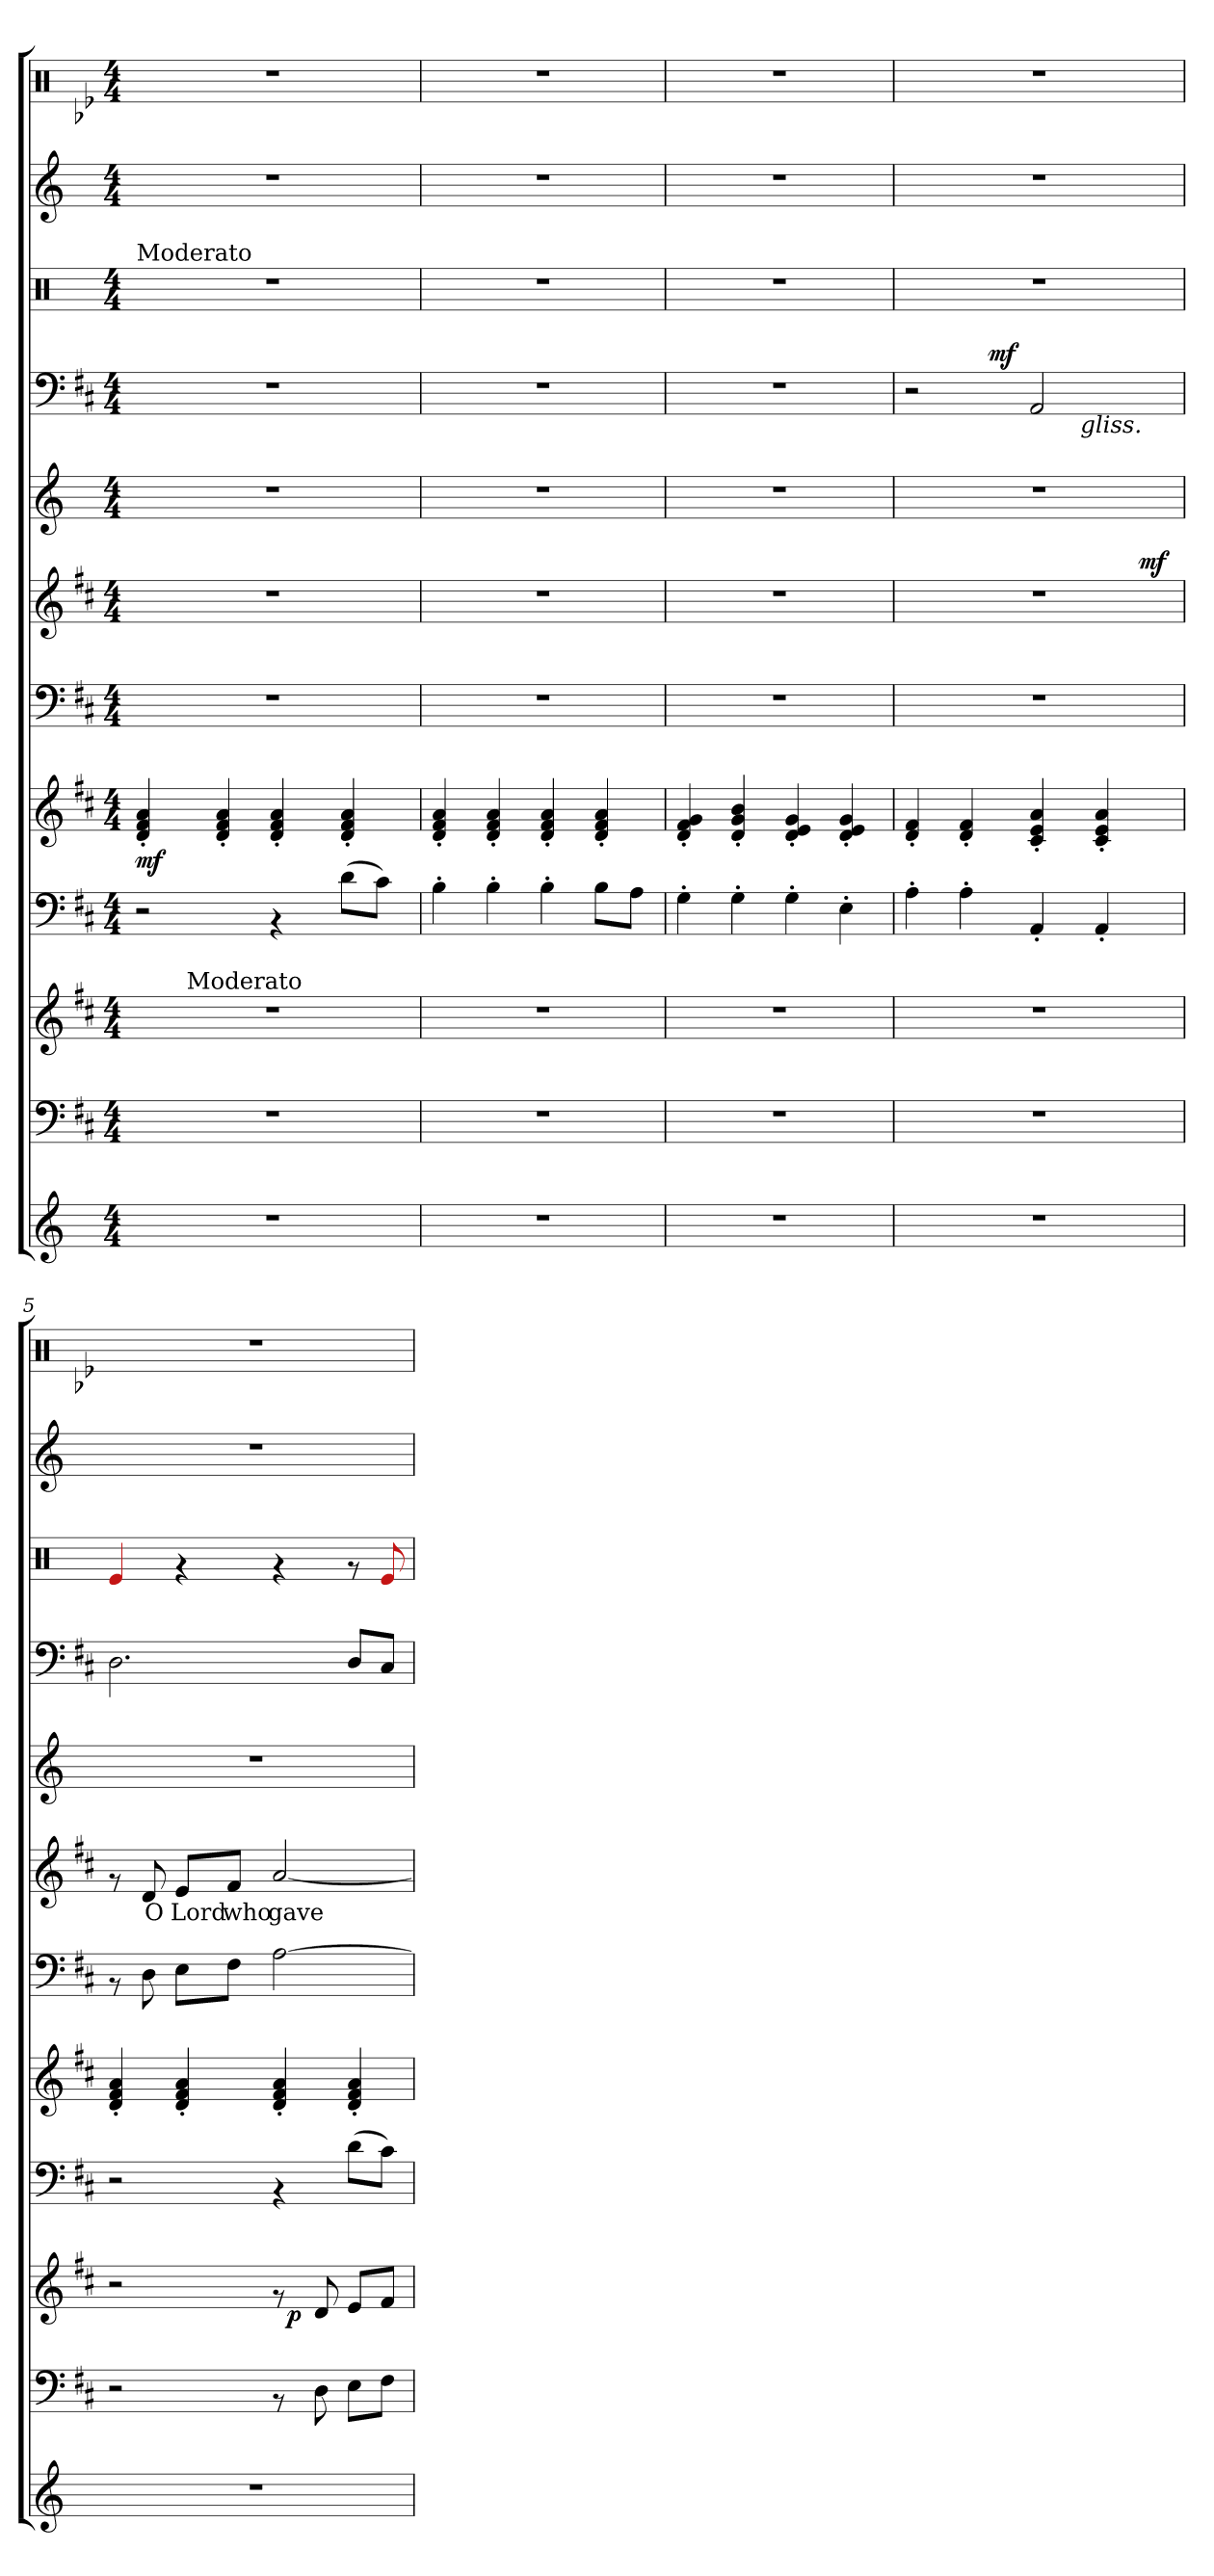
**kern	**kern	**kern	**dynam	**kern	**kern	**dynam	**kern	**kern	**text	**dynam	**kern	**kern	**dynam	**kern	**kern	**kern
*part12	*part11	*part10	*part10	*part9	*part8	*part8	*part7	*part6	*part6	*part6	*part5	*part4	*part4	*part3	*part2	*part1
*staff12	*staff11	*staff10	*staff10	*staff9	*staff8	*staff8	*staff7	*staff6	*staff6	*staff6	*staff5	*staff4	*staff4	*staff3	*staff2	*staff1
*clefG2	*clefF4	*clefG2	*	*clefF4	*clefG2	*	*clefF4	*clefG2	*	*	*clefG2	*clefF4	*	*clefX	*clefG2	*clefX
*	*ITrd1c2	*ITrd1c2	*	*ITrd1c2	*ITrd1c2	*	*ITrd1c2	*ITrd1c2	*	*	*	*ITrd1c2	*	*	*	*ITrd-1c-2
*k[]	*k[]	*k[]	*	*k[]	*k[]	*	*k[]	*k[]	*	*	*k[]	*k[]	*	*k[]	*k[]	*k[]
*C:	*C:	*C:	*	*C:	*C:	*	*C:	*C:	*	*	*C:	*C:	*	*C:	*C:	*C:
*M4/4	*M4/4	*M4/4	*	*M4/4	*M4/4	*	*M4/4	*M4/4	*	*	*M4/4	*M4/4	*	*M4/4	*M4/4	*M4/4
*MM100	*MM100	*MM100	*	*MM100	*MM100	*	*MM100	*MM100	*	*	*MM100	*MM100	*	*MM100	*MM100	*MM100
=1	=1	=1	=1	=1	=1	=1	=1	=1	=1	=1	=1	=1	=1	=1	=1	=1
!	!	!	!	!	!	!	!	!	!	!	!	!	!	!LO:TX:a:t=Moderato	!	!
!	!	!	!	!	!	!LO:DY:b	!	!	!	!	!	!	!	!	!	!
*	*	*^	*	*	*	*	*	*	*	*	*	*	*	*	*	*
1r	1r	1r	8ryy	.	2r	4c/'< 4e/'< 4g/'<	mf	1r	1r	.	.	1r	1r	.	1r	1r	1r
.	.	.	32ryy	.	.	.	.	.	.	.	.	.	.	.	.	.	.
*	*	*MM100	*	*	*	*	*	*	*	*	*	*	*	*	*	*	*
!	!	!	!LO:TX:a:t=Moderato	!	!	!	!	!	!	!	!	!	!	!	!	!	!
.	.	.	2ryy	.	.	.	.	.	.	.	.	.	.	.	.	.	.
.	.	.	.	.	.	4c/'< 4e/'< 4g/'<	.	.	.	.	.	.	.	.	.	.	.
.	.	.	.	.	4rAA	4c/'< 4e/'< 4g/'<	.	.	.	.	.	.	.	.	.	.	.
.	.	.	4ryy	.	.	.	.	.	.	.	.	.	.	.	.	.	.
.	.	.	.	.	(<8c\L	4c/'< 4e/'< 4g/'<	.	.	.	.	.	.	.	.	.	.	.
.	.	.	.	.	8B\J)	.	.	.	.	.	.	.	.	.	.	.	.
.	.	.	16.ryy	.	.	.	.	.	.	.	.	.	.	.	.	.	.
*	*	*v	*v	*	*	*	*	*	*	*	*	*	*	*	*	*	*
=2	=2	=2	=2	=2	=2	=2	=2	=2	=2	=2	=2	=2	=2	=2	=2	=2
1r	1r	1r	.	4A'>\	4c/'< 4e/'< 4g/'<	.	1r	1r	.	.	1r	1r	.	1r	1r	1r
.	.	.	.	4A'>\	4c/'< 4e/'< 4g/'<	.	.	.	.	.	.	.	.	.	.	.
.	.	.	.	4A'>\	4c/'< 4e/'< 4g/'<	.	.	.	.	.	.	.	.	.	.	.
.	.	.	.	8A\L	4c/'< 4e/'< 4g/'<	.	.	.	.	.	.	.	.	.	.	.
.	.	.	.	8G\J	.	.	.	.	.	.	.	.	.	.	.	.
=3	=3	=3	=3	=3	=3	=3	=3	=3	=3	=3	=3	=3	=3	=3	=3	=3
1r	1r	1r	.	4F'>\	4c/'< 4e/'< 4f/'<	.	1r	1r	.	.	1r	1r	.	1r	1r	1r
.	.	.	.	4F'>\	4c/'< 4f/'< 4a/'<	.	.	.	.	.	.	.	.	.	.	.
.	.	.	.	4F'>\	4c/'< 4d/'< 4f/'<	.	.	.	.	.	.	.	.	.	.	.
.	.	.	.	4D'>\	4c/'< 4d/'< 4f/'<	.	.	.	.	.	.	.	.	.	.	.
=4	=4	=4	=4	=4	=4	=4	=4	=4	=4	=4	=4	=4	=4	=4	=4	=4
*	*	*	*	*	*	*	*	*^	*	*	*	*^	*	*	*	*
*	*	*	*	*	*	*	*	*	*	*	*	*	*	*^	*	*	*	*
1r	1r	1r	.	4G'>\	4c/'< 4e/'<	.	1r	1r	2..ryy	.	.	1r	2r	4ryy	2ryy	.	1r	1r	1r
.	.	.	.	4G'>\	4c/'< 4e/'<	.	.	.	.	.	.	.	.	16.ryy	.	.	.	.	.
!	!	!	!	!	!	!	!	!	!	!	!	!	!	!	!	!LO:DY:a	!	!	!
.	.	.	.	.	.	.	.	.	.	.	.	.	.	2ryy	.	mf	.	.	.
.	.	.	.	4GG'</	4B/'< 4d/'< 4g/'<	.	.	.	.	.	.	.	2GG/	.	8..ryy	.	.	.	.
!	!	!	!	!	!	!	!	!	!	!	!	!	!	!	!LO:TX:b:i:t=gliss.	!	!	!	!
.	.	.	.	.	.	.	.	.	.	.	.	.	.	.	4ryy	.	.	.	.
.	.	.	.	4GG'</	4B/'< 4d/'< 4g/'<	.	.	.	.	.	.	.	.	.	.	.	.	.	.
.	.	.	.	.	.	.	.	.	.	.	.	.	.	8ryy	.	.	.	.	.
!	!	!	!	!	!	!	!	!	!	!	!LO:DY:b	!	!	!	!	!	!	!	!
.	.	.	.	.	.	.	.	.	8ryy	.	mf	.	.	.	.	.	.	.	.
.	.	.	.	.	.	.	.	.	.	.	.	.	.	32ryy	32ryy	.	.	.	.
*	*	*	*	*	*	*	*	*v	*v	*	*	*	*v	*v	*v	*	*	*	*
=5	=5	=5	=5	=5	=5	=5	=5	=5	=5	=5	=5	=5	=5	=5	=5	=5
*	*	*^	*	*	*	*	*	*	*	*	*	*	*	*	*	*
1r	2r	2r	2ryy	.	2r	4c/'< 4e/'< 4g/'<	.	8rAA	8rf	.	.	1r	2.C\	.	4e/	1r	1r
!	!	!	!	!	!	!	!	!	!	!LO:LY:b	!	!	!	!	!	!	!
.	.	.	.	.	.	.	.	8C\	8c/	O	.	.	.	.	.	.	.
!	!	!	!	!	!	!	!	!	!	!LO:LY:b	!	!	!	!	!	!	!
.	.	.	.	.	.	4c/'< 4e/'< 4g/'<	.	8D\L	8d/L	Lord	.	.	.	.	4rf	.	.
!	!	!	!	!	!	!	!	!	!	!LO:LY:b	!	!	!	!	!	!	!
.	.	.	.	.	.	.	.	8E\J	8e/J	who	.	.	.	.	.	.	.
!	!	!	!	!	!	!	!	!	!	!LO:LY:b	!	!	!	!	!	!	!
.	8rAA	8rf	32ryy	.	4rAA	4c/'< 4e/'< 4g/'<	.	[>2G\	[<2g/	gave	.	.	.	.	4rf	.	.
!	!	!	!	!LO:DY:b	!	!	!	!	!	!	!	!	!	!	!	!	!
.	.	.	4...ryy	p	.	.	.	.	.	.	.	.	.	.	.	.	.
.	8C\	8c/	.	.	.	.	.	.	.	.	.	.	.	.	.	.	.
.	8D\L	8d/L	.	.	(<8c\L	4c/'< 4e/'< 4g/'<	.	.	.	.	.	.	8C/L	.	8rf	.	.
.	8E\J	8e/J	.	.	8B\J)	.	.	.	.	.	.	.	8BB/J	.	8e/	.	.
*	*	*v	*v	*	*	*	*	*	*	*	*	*	*	*	*	*	*
=	=	=	=	=	=	=	=	=	=	=	=	=	=	=	=	=
*-	*-	*-	*-	*-	*-	*-	*-	*-	*-	*-	*-	*-	*-	*-	*-	*-
